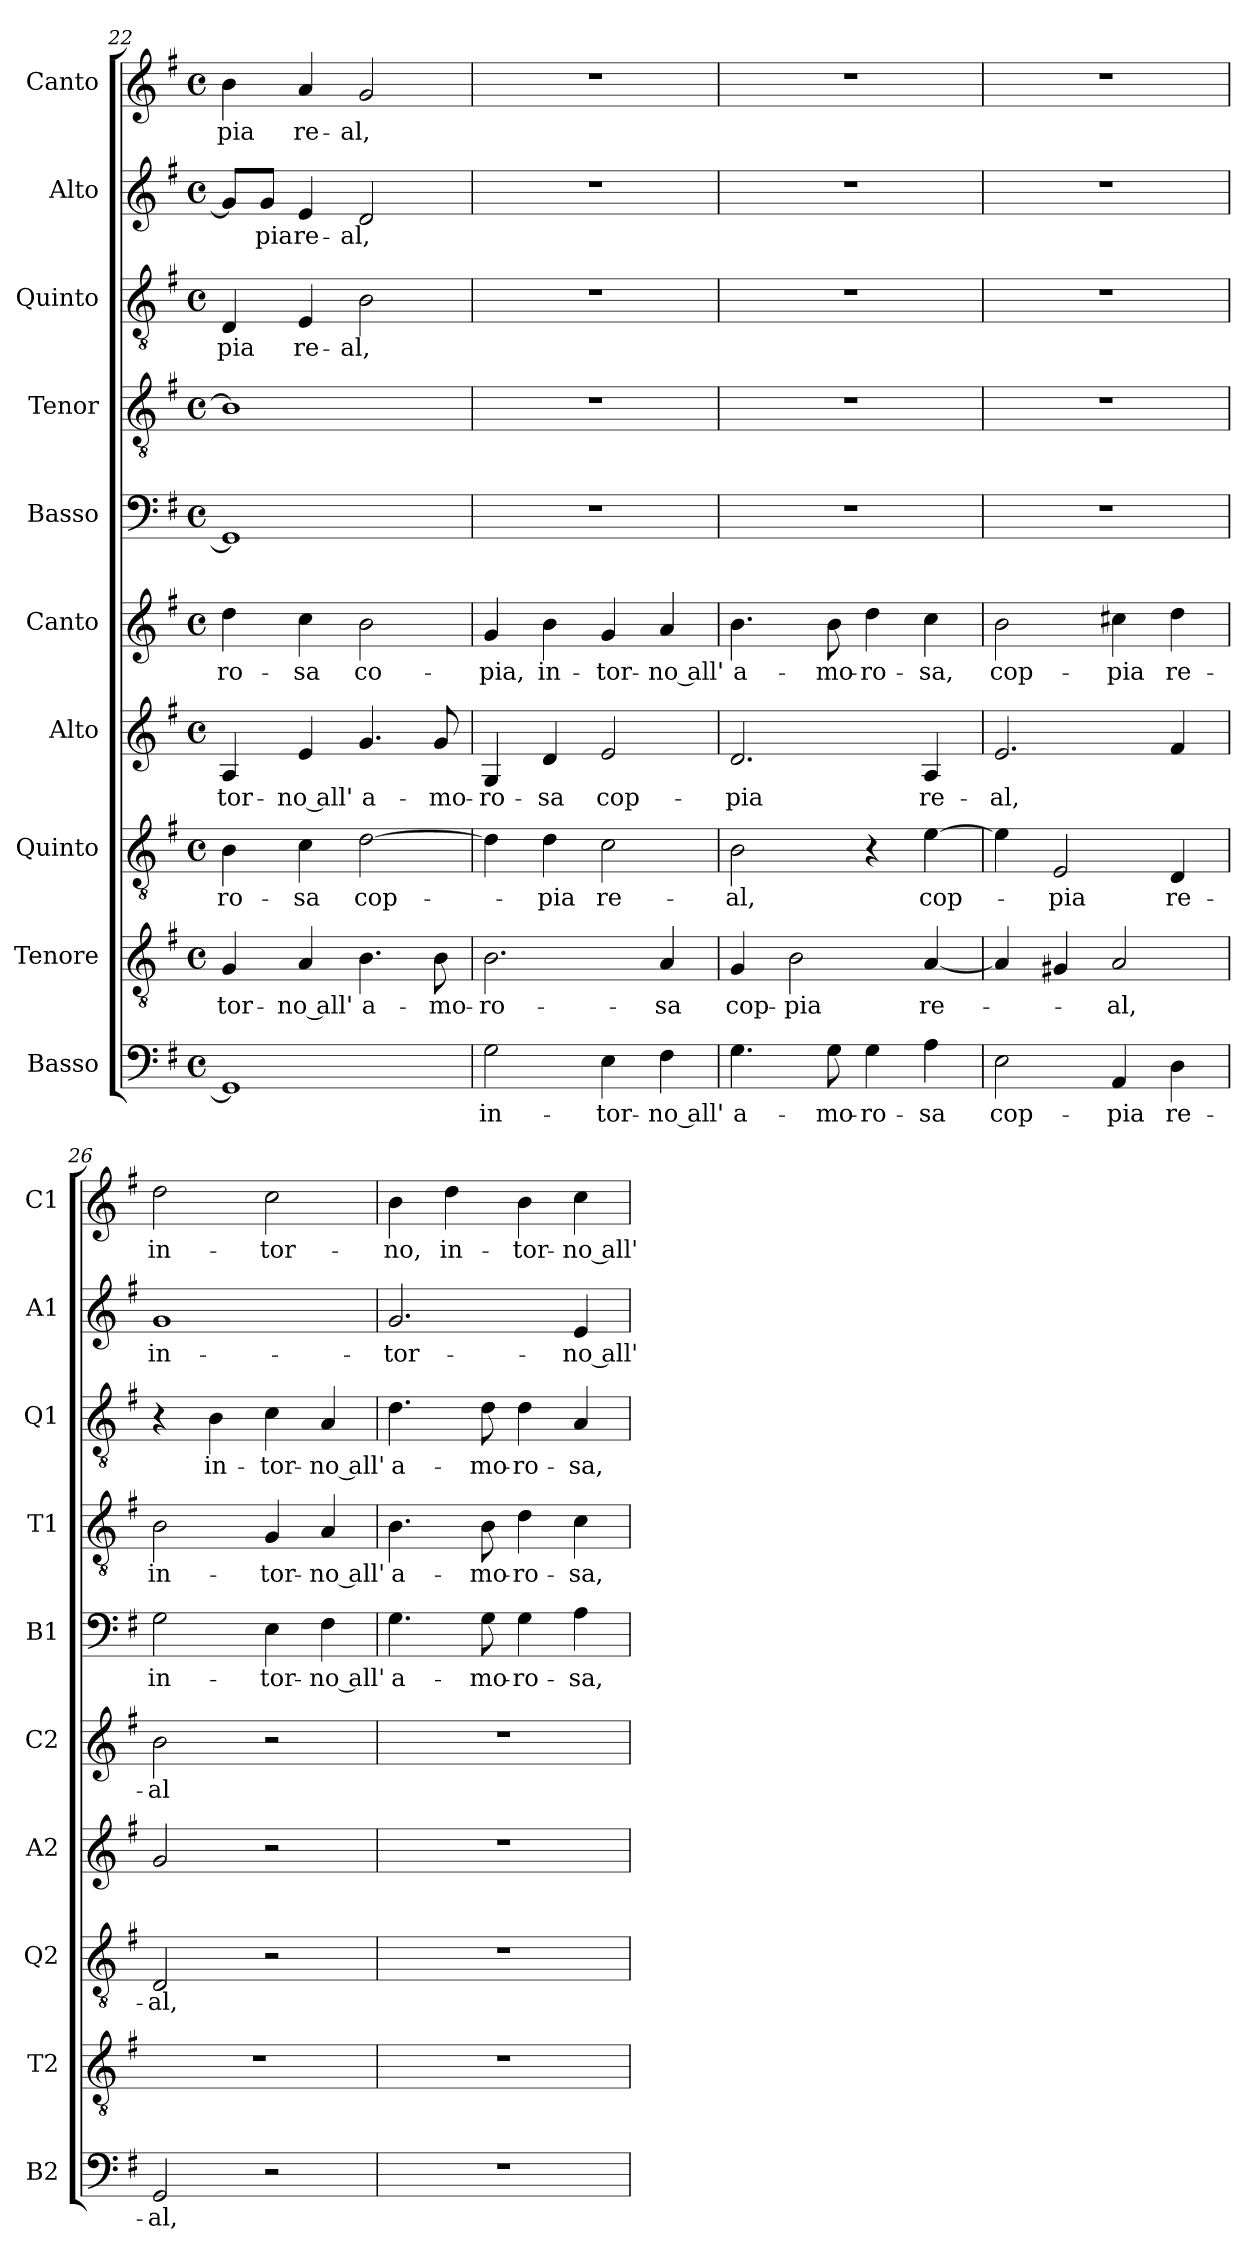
**kern	**text	**kern	**text	**kern	**text	**kern	**text	**kern	**text	**kern	**text	**kern	**text	**kern	**text	**kern	**text	**kern	**text
*part10	*part10	*part9	*part9	*part8	*part8	*part7	*part7	*part6	*part6	*part5	*part5	*part4	*part4	*part3	*part3	*part2	*part2	*part1	*part1
*staff10	*staff10	*staff9	*staff9	*staff8	*staff8	*staff7	*staff7	*staff6	*staff6	*staff5	*staff5	*staff4	*staff4	*staff3	*staff3	*staff2	*staff2	*staff1	*staff1
*I"Basso	*	*I"Tenore	*	*I"Quinto	*	*I"Alto	*	*I"Canto	*	*I"Basso	*	*I"Tenor	*	*I"Quinto	*	*I"Alto	*	*I"Canto	*
*I'B2	*	*I'T2	*	*I'Q2	*	*I'A2	*	*I'C2	*	*I'B1	*	*I'T1	*	*I'Q1	*	*I'A1	*	*I'C1	*
*clefF4	*	*clefGv2	*	*clefGv2	*	*clefG2	*	*clefG2	*	*clefF4	*	*clefGv2	*	*clefGv2	*	*clefG2	*	*clefG2	*
*k[f#]	*	*k[f#]	*	*k[f#]	*	*k[f#]	*	*k[f#]	*	*k[f#]	*	*k[f#]	*	*k[f#]	*	*k[f#]	*	*k[f#]	*
*G:	*	*G:	*	*G:	*	*G:	*	*G:	*	*G:	*	*G:	*	*G:	*	*G:	*	*G:	*
*M4/4	*	*M4/4	*	*M4/4	*	*M4/4	*	*M4/4	*	*M4/4	*	*M4/4	*	*M4/4	*	*M4/4	*	*M4/4	*
*met(c)	*	*met(c)	*	*met(c)	*	*met(c)	*	*met(c)	*	*met(c)	*	*met(c)	*	*met(c)	*	*met(c)	*	*met(c)	*
=22	=22	=22	=22	=22	=22	=22	=22	=22	=22	=22	=22	=22	=22	=22	=22	=22	=22	=22	=22
!	!	!	!LO:LY:b	!	!LO:LY:b	!	!LO:LY:b	!	!LO:LY:b	!	!	!	!	!	!LO:LY:b	!	!	!	!LO:LY:b
1GG]	.	4G/	-tor-	4B\	-ro-	4A/	-tor-	4dd\	-ro-	1GG]	.	1B]	.	4D/	-pia	8g/L]	.	4b\	-pia
!	!	!	!	!	!	!	!	!	!	!	!	!	!	!	!	!	!LO:LY:b	!	!
.	.	.	.	.	.	.	.	.	.	.	.	.	.	.	.	8g/J	-pia	.	.
!	!	!	!LO:LY:b	!	!LO:LY:b	!	!LO:LY:b	!	!LO:LY:b	!	!	!	!	!	!LO:LY:b	!	!LO:LY:b	!	!LO:LY:b
.	.	4A/	-no all'	4c\	-sa	4e/	-no all'	4cc\	-sa	.	.	.	.	4E/	re-	4e/	re-	4a/	re-
!	!	!	!LO:LY:b	!	!LO:LY:b	!	!LO:LY:b	!	!LO:LY:b	!	!	!	!	!	!LO:LY:b	!	!LO:LY:b	!	!LO:LY:b
.	.	4.B\	a-	[2d\	cop-	4.g/	a-	2b\	co-	.	.	.	.	2B\	-al,	2d/	-al,	2g/	-al,
!	!	!	!LO:LY:b	!	!	!	!LO:LY:b	!	!	!	!	!	!	!	!	!	!	!	!
.	.	8B\	-mo-	.	.	8g/	-mo-	.	.	.	.	.	.	.	.	.	.	.	.
=23	=23	=23	=23	=23	=23	=23	=23	=23	=23	=23	=23	=23	=23	=23	=23	=23	=23	=23	=23
!	!LO:LY:b	!	!LO:LY:b	!	!	!	!LO:LY:b	!	!LO:LY:b	!	!	!	!	!	!	!	!	!	!
2G\	in-	2.B\	-ro-	4d\]	.	4G/	-ro-	4g/	-pia,	1r	.	1r	.	1r	.	1r	.	1r	.
!	!	!	!	!	!LO:LY:b	!	!LO:LY:b	!	!LO:LY:b	!	!	!	!	!	!	!	!	!	!
.	.	.	.	4d\	-pia	4d/	-sa	4b\	in-	.	.	.	.	.	.	.	.	.	.
!	!LO:LY:b	!	!	!	!LO:LY:b	!	!LO:LY:b	!	!LO:LY:b	!	!	!	!	!	!	!	!	!	!
4E\	-tor-	.	.	2c\	re-	2e/	cop-	4g/	-tor-	.	.	.	.	.	.	.	.	.	.
!	!LO:LY:b	!	!LO:LY:b	!	!	!	!	!	!LO:LY:b	!	!	!	!	!	!	!	!	!	!
4F#\	-no all'	4A/	-sa	.	.	.	.	4a/	-no all'	.	.	.	.	.	.	.	.	.	.
=24	=24	=24	=24	=24	=24	=24	=24	=24	=24	=24	=24	=24	=24	=24	=24	=24	=24	=24	=24
!	!LO:LY:b	!	!LO:LY:b	!	!LO:LY:b	!	!LO:LY:b	!	!LO:LY:b	!	!	!	!	!	!	!	!	!	!
4.G\	a-	4G/	cop-	2B\	-al,	2.d/	-pia	4.b\	a-	1r	.	1r	.	1r	.	1r	.	1r	.
!	!	!	!LO:LY:b	!	!	!	!	!	!	!	!	!	!	!	!	!	!	!	!
.	.	2B\	-pia	.	.	.	.	.	.	.	.	.	.	.	.	.	.	.	.
!	!LO:LY:b	!	!	!	!	!	!	!	!LO:LY:b	!	!	!	!	!	!	!	!	!	!
8G\	-mo-	.	.	.	.	.	.	8b\	-mo-	.	.	.	.	.	.	.	.	.	.
!	!LO:LY:b	!	!	!	!	!	!	!	!LO:LY:b	!	!	!	!	!	!	!	!	!	!
4G\	-ro-	.	.	4r	.	.	.	4dd\	-ro-	.	.	.	.	.	.	.	.	.	.
!	!LO:LY:b	!	!LO:LY:b	!	!LO:LY:b	!	!LO:LY:b	!	!LO:LY:b	!	!	!	!	!	!	!	!	!	!
4A\	-sa	[4A/	re-	[4e\	cop-	4A/	re-	4cc\	-sa,	.	.	.	.	.	.	.	.	.	.
!!LO:PB:g=z
=25	=25	=25	=25	=25	=25	=25	=25	=25	=25	=25	=25	=25	=25	=25	=25	=25	=25	=25	=25
!	!LO:LY:b	!	!	!	!	!	!LO:LY:b	!	!LO:LY:b	!	!	!	!	!	!	!	!	!	!
2E\	cop-	4A/]	.	4e\]	.	2.e/	-al,	2b\	cop-	1r	.	1r	.	1r	.	1r	.	1r	.
!	!	!	!	!	!LO:LY:b	!	!	!	!	!	!	!	!	!	!	!	!	!	!
.	.	4G#X/	.	2E/	-pia	.	.	.	.	.	.	.	.	.	.	.	.	.	.
!	!LO:LY:b	!	!LO:LY:b	!	!	!	!	!	!LO:LY:b	!	!	!	!	!	!	!	!	!	!
4AA/	-pia	2A/	-al,	.	.	.	.	4cc#X\	-pia	.	.	.	.	.	.	.	.	.	.
!	!LO:LY:b	!	!	!	!LO:LY:b	!	!	!	!LO:LY:b	!	!	!	!	!	!	!	!	!	!
4D\	re-	.	.	4D/	re-	4f#/	.	4dd\	re-	.	.	.	.	.	.	.	.	.	.
=26	=26	=26	=26	=26	=26	=26	=26	=26	=26	=26	=26	=26	=26	=26	=26	=26	=26	=26	=26
!	!LO:LY:b	!	!	!	!LO:LY:b	!	!	!	!LO:LY:b	!	!LO:LY:b	!	!LO:LY:b	!	!	!	!LO:LY:b	!	!LO:LY:b
2GG/	-al,	1r	.	2D/	-al,	2g/	.	2b\	-al	2G\	in-	2B\	in-	4r	.	1g	in-	2dd\	in-
!	!	!	!	!	!	!	!	!	!	!	!	!	!	!	!LO:LY:b	!	!	!	!
.	.	.	.	.	.	.	.	.	.	.	.	.	.	4B\	in-	.	.	.	.
!	!	!	!	!	!	!	!	!	!	!	!LO:LY:b	!	!LO:LY:b	!	!LO:LY:b	!	!	!	!LO:LY:b
2r	.	.	.	2r	.	2r	.	2r	.	4E\	-tor-	4G/	-tor-	4c\	-tor-	.	.	2cc\	-tor-
!	!	!	!	!	!	!	!	!	!	!	!LO:LY:b	!	!LO:LY:b	!	!LO:LY:b	!	!	!	!
.	.	.	.	.	.	.	.	.	.	4F#\	-no all'	4A/	-no all'	4A/	-no all'	.	.	.	.
=27	=27	=27	=27	=27	=27	=27	=27	=27	=27	=27	=27	=27	=27	=27	=27	=27	=27	=27	=27
!	!	!	!	!	!	!	!	!	!	!	!LO:LY:b	!	!LO:LY:b	!	!LO:LY:b	!	!LO:LY:b	!	!LO:LY:b
1r	.	1r	.	1r	.	1r	.	1r	.	4.G\	a-	4.B\	a-	4.d\	a-	2.g/	-tor-	4b\	-no,
!	!	!	!	!	!	!	!	!	!	!	!	!	!	!	!	!	!	!	!LO:LY:b
.	.	.	.	.	.	.	.	.	.	.	.	.	.	.	.	.	.	4dd\	in-
!	!	!	!	!	!	!	!	!	!	!	!LO:LY:b	!	!LO:LY:b	!	!LO:LY:b	!	!	!	!
.	.	.	.	.	.	.	.	.	.	8G\	-mo-	8B\	-mo-	8d\	-mo-	.	.	.	.
!	!	!	!	!	!	!	!	!	!	!	!LO:LY:b	!	!LO:LY:b	!	!LO:LY:b	!	!	!	!LO:LY:b
.	.	.	.	.	.	.	.	.	.	4G\	-ro-	4d\	-ro-	4d\	-ro-	.	.	4b\	-tor-
!	!	!	!	!	!	!	!	!	!	!	!LO:LY:b	!	!LO:LY:b	!	!LO:LY:b	!	!LO:LY:b	!	!LO:LY:b
.	.	.	.	.	.	.	.	.	.	4A\	-sa,	4c\	-sa,	4A/	-sa,	4e/	-no all'	4cc\	-no all'
=	=	=	=	=	=	=	=	=	=	=	=	=	=	=	=	=	=	=	=
*-	*-	*-	*-	*-	*-	*-	*-	*-	*-	*-	*-	*-	*-	*-	*-	*-	*-	*-	*-
